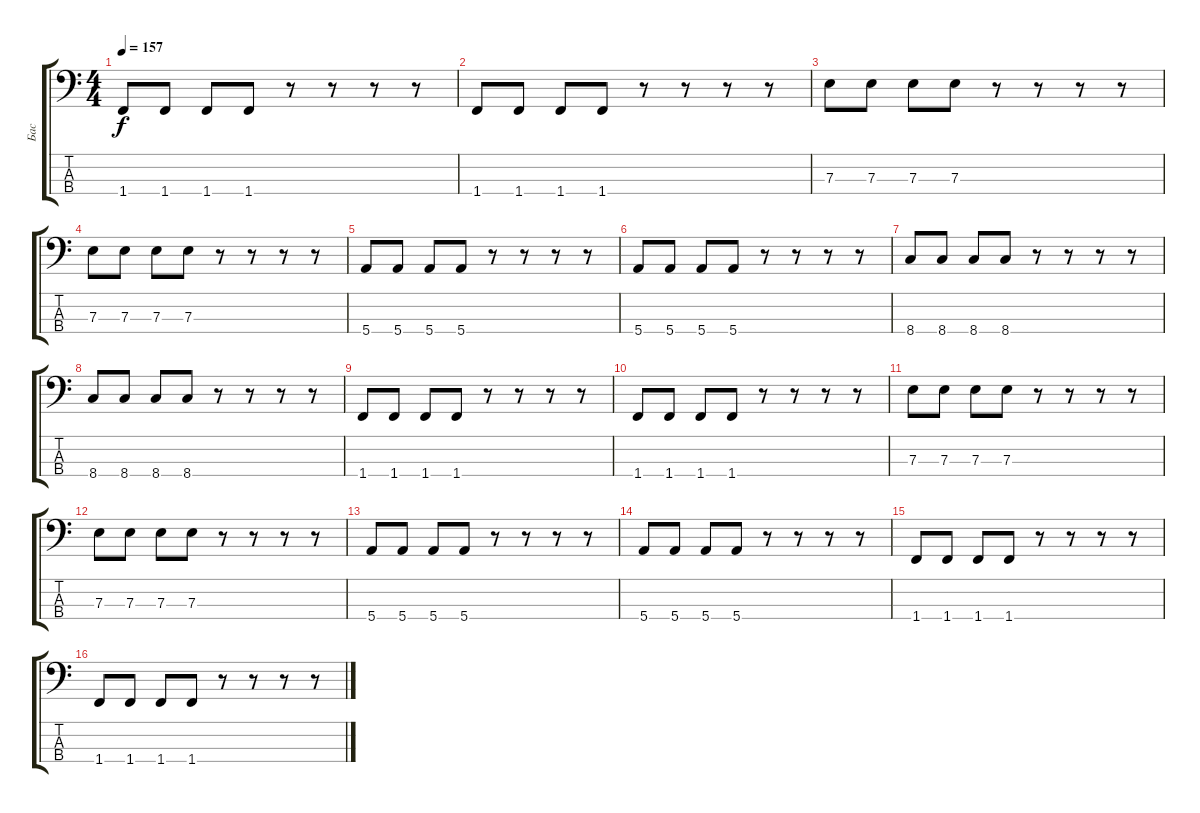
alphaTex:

\track ("Бас" "Бас") {instrument electricbassfinger}
\staff {score tabs}
\tuning (G2 D2 A1 E1) {hide}
\ts (4 4)
\tempo 157
\clef f4
\ks c
1.4.8{dy f} 1.4.8 1.4.8 1.4.8 r.8 r.8 r.8 r.8 |
1.4.8 1.4.8 1.4.8 1.4.8 r.8 r.8 r.8 r.8 |
7.3.8 7.3.8 7.3.8 7.3.8 r.8 r.8 r.8 r.8 |
7.3.8 7.3.8 7.3.8 7.3.8 r.8 r.8 r.8 r.8 |
5.4.8 5.4.8 5.4.8 5.4.8 r.8 r.8 r.8 r.8 |
5.4.8 5.4.8 5.4.8 5.4.8 r.8 r.8 r.8 r.8 |
8.4.8 8.4.8 8.4.8 8.4.8 r.8 r.8 r.8 r.8 |
8.4.8 8.4.8 8.4.8 8.4.8 r.8 r.8 r.8 r.8 |
1.4.8 1.4.8 1.4.8 1.4.8 r.8 r.8 r.8 r.8 |
1.4.8 1.4.8 1.4.8 1.4.8 r.8 r.8 r.8 r.8 |
7.3.8 7.3.8 7.3.8 7.3.8 r.8 r.8 r.8 r.8 |
7.3.8 7.3.8 7.3.8 7.3.8 r.8 r.8 r.8 r.8 |
5.4.8 5.4.8 5.4.8 5.4.8 r.8 r.8 r.8 r.8 |
5.4.8 5.4.8 5.4.8 5.4.8 r.8 r.8 r.8 r.8 |
1.4.8 1.4.8 1.4.8 1.4.8 r.8 r.8 r.8 r.8 |
1.4.8 1.4.8 1.4.8 1.4.8 r.8 r.8 r.8 r.8
